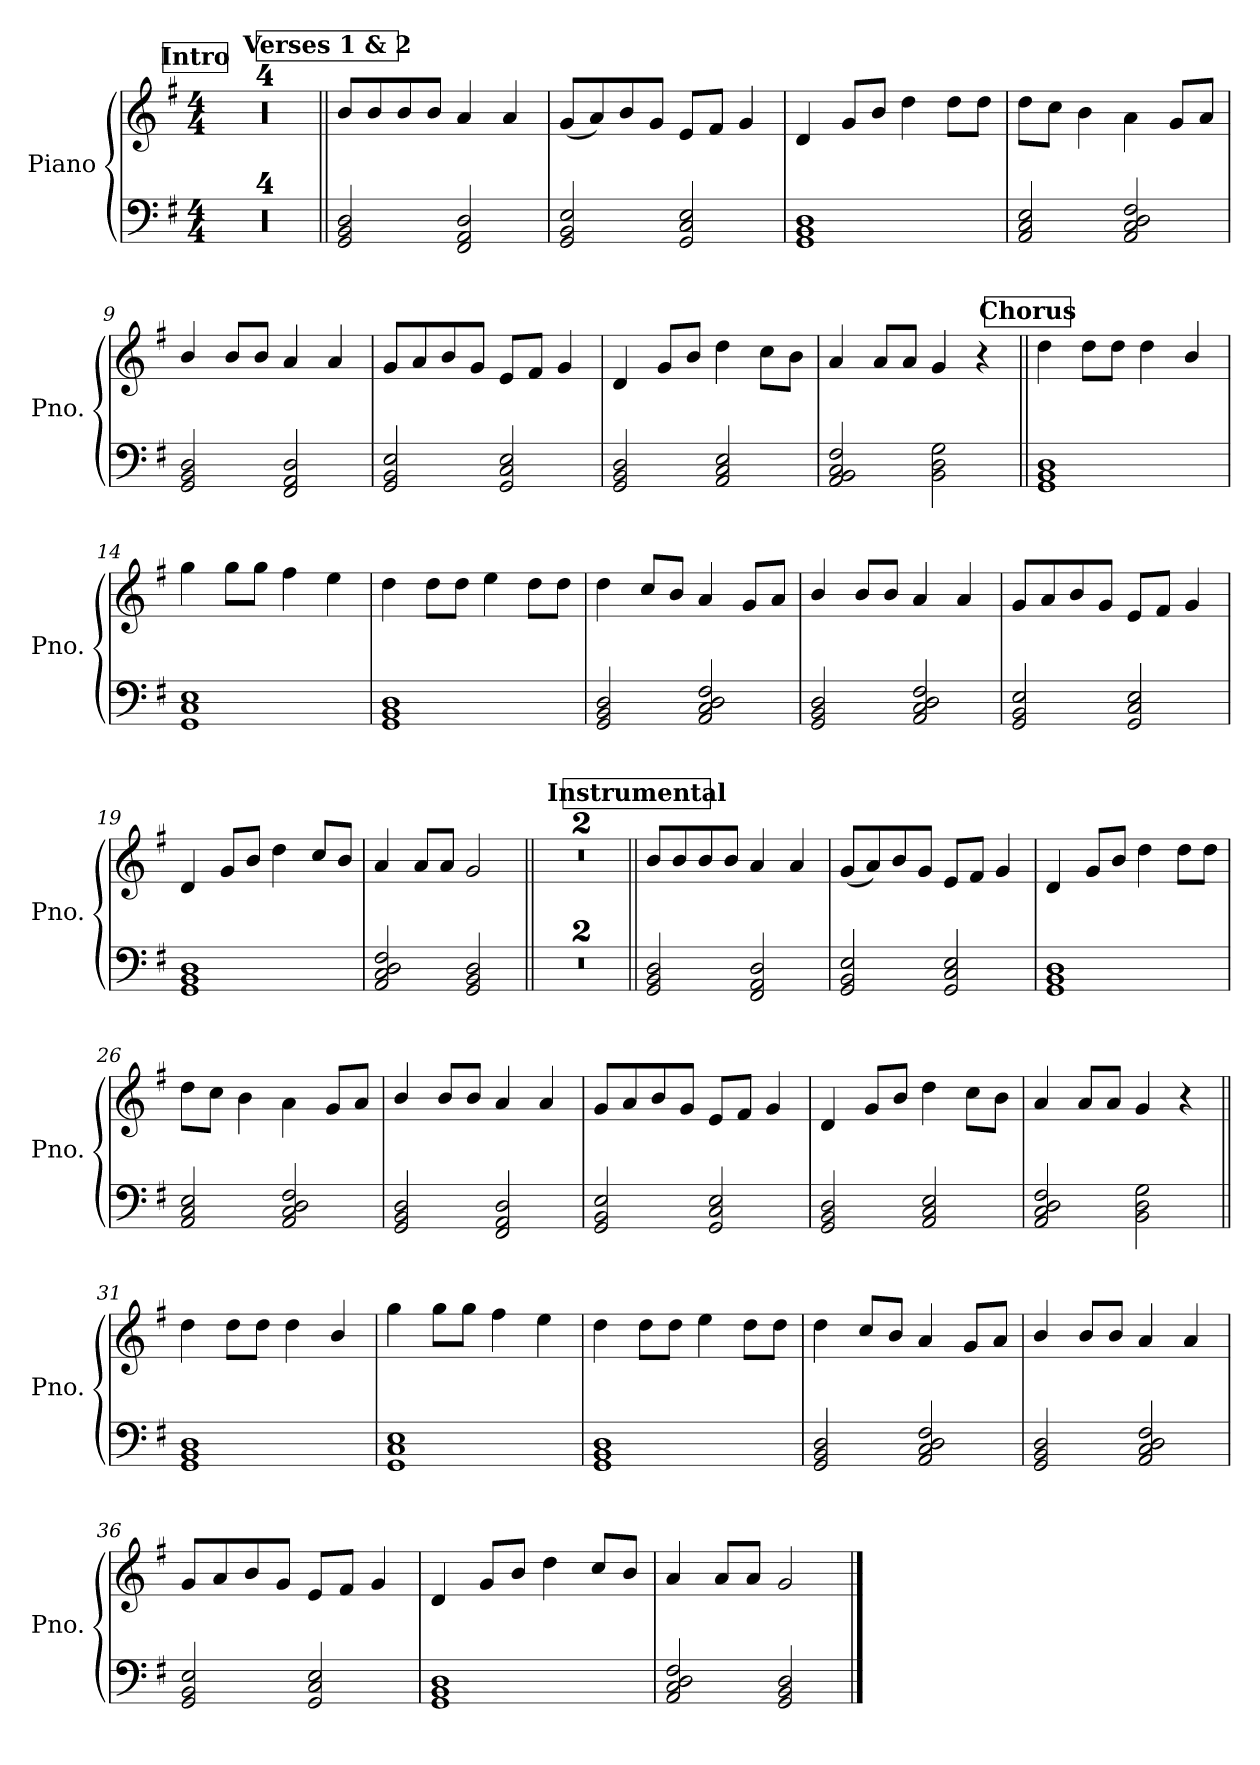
**kern	**kern
*part1	*part1
*staff2	*staff1
*I"Piano	*
*I'Pno.	*
*clefF4	*clefG2
*k[f#]	*k[f#]
*M4/4	*M4/4
*MM120	*MM120
!!LO:REH:place=s1:B:fs=14:t=Intro
=1	=1
1r	1r
=2	=2
1r	1r
=3	=3
1r	1r
=4	=4
1r	1r
!!LO:REH:place=s1:a:B:fs=14:t=Verses 1 & 2
=5||	=5||
2GG/ 2BB/ 2D/	8b/L
.	8b/
.	8b/
.	8b/J
2FF#/ 2AA/ 2D/	4a/
.	4a/
=6	=6
2GG/ 2BB/ 2E/	(<8g/L
.	8a/)
.	8b/
.	8g/J
2GG/ 2C/ 2E/	8e/L
.	8f#/J
.	4g/
=7	=7
1GG 1BB 1D	4d/
.	8g/L
.	8b/J
.	4dd\
.	8dd\L
.	8dd\J
=8	=8
2AA/ 2C/ 2E/	8dd\L
.	8cc\J
.	4b\
2AA/ 2C/ 2D/ 2F#/	4a\
.	8g/L
.	8a/J
=9	=9
2GG/ 2BB/ 2D/	4b/
.	8b/L
.	8b/J
2FF#/ 2AA/ 2D/	4a/
.	4a/
=10	=10
2GG/ 2BB/ 2E/	8g/L
.	8a/
.	8b/
.	8g/J
2GG/ 2C/ 2E/	8e/L
.	8f#/J
.	4g/
!!LO:LB:g=z
=11	=11
2GG/ 2BB/ 2D/	4d/
.	8g/L
.	8b/J
2AA/ 2C/ 2E/	4dd\
.	8cc\L
.	8b\J
=12	=12
2AA/ 2BB/ 2C/ 2F#/	4a/
.	8a/L
.	8a/J
2BB\ 2D\ 2G\	4g/
.	4r
!!LO:REH:place=s1:a:B:fs=14:t=Chorus
=13||	=13||
1GG 1BB 1D	4dd\
.	8dd\L
.	8dd\J
.	4dd\
.	4b/
=14	=14
1GG 1C 1E	4gg\
.	8gg\L
.	8gg\J
.	4ff#\
.	4ee\
=15	=15
1GG 1BB 1D	4dd\
.	8dd\L
.	8dd\J
.	4ee\
.	8dd\L
.	8dd\J
=16	=16
2GG/ 2BB/ 2D/	4dd\
.	8cc/L
.	8b/J
2AA/ 2C/ 2D/ 2F#/	4a/
.	8g/L
.	8a/J
=17	=17
2GG/ 2BB/ 2D/	4b/
.	8b/L
.	8b/J
2AA/ 2C/ 2D/ 2F#/	4a/
.	4a/
!!LO:LB:g=z
=18	=18
2GG/ 2BB/ 2E/	8g/L
.	8a/
.	8b/
.	8g/J
2GG/ 2C/ 2E/	8e/L
.	8f#/J
.	4g/
=19	=19
1GG 1BB 1D	4d/
.	8g/L
.	8b/J
.	4dd\
.	8cc/L
.	8b/J
=20	=20
2AA/ 2C/ 2D/ 2F#/	4a/
.	8a/L
.	8a/J
2GG/ 2BB/ 2D/	2g/
=21||	=21||
1r	1r
=22	=22
1r	1r
!!LO:REH:place=s1:a:B:fs=14:t=Instrumental
=23||	=23||
2GG/ 2BB/ 2D/	8b/L
.	8b/
.	8b/
.	8b/J
2FF#/ 2AA/ 2D/	4a/
.	4a/
=24	=24
2GG/ 2BB/ 2E/	(<8g/L
.	8a/)
.	8b/
.	8g/J
2GG/ 2C/ 2E/	8e/L
.	8f#/J
.	4g/
=25	=25
1GG 1BB 1D	4d/
.	8g/L
.	8b/J
.	4dd\
.	8dd\L
.	8dd\J
!!LO:LB:g=z
=26	=26
2AA/ 2C/ 2E/	8dd\L
.	8cc\J
.	4b\
2AA/ 2C/ 2D/ 2F#/	4a\
.	8g/L
.	8a/J
=27	=27
2GG/ 2BB/ 2D/	4b/
.	8b/L
.	8b/J
2FF#/ 2AA/ 2D/	4a/
.	4a/
=28	=28
2GG/ 2BB/ 2E/	8g/L
.	8a/
.	8b/
.	8g/J
2GG/ 2C/ 2E/	8e/L
.	8f#/J
.	4g/
=29	=29
2GG/ 2BB/ 2D/	4d/
.	8g/L
.	8b/J
2AA/ 2C/ 2E/	4dd\
.	8cc\L
.	8b\J
=30	=30
2AA/ 2C/ 2D/ 2F#/	4a/
.	8a/L
.	8a/J
2BB\ 2D\ 2G\	4g/
.	4r
=31||	=31||
1GG 1BB 1D	4dd\
.	8dd\L
.	8dd\J
.	4dd\
.	4b/
=32	=32
1GG 1C 1E	4gg\
.	8gg\L
.	8gg\J
.	4ff#\
.	4ee\
!!LO:LB:g=z
=33	=33
1GG 1BB 1D	4dd\
.	8dd\L
.	8dd\J
.	4ee\
.	8dd\L
.	8dd\J
=34	=34
2GG/ 2BB/ 2D/	4dd\
.	8cc/L
.	8b/J
2AA/ 2C/ 2D/ 2F#/	4a/
.	8g/L
.	8a/J
=35	=35
2GG/ 2BB/ 2D/	4b/
.	8b/L
.	8b/J
2AA/ 2C/ 2D/ 2F#/	4a/
.	4a/
=36	=36
2GG/ 2BB/ 2E/	8g/L
.	8a/
.	8b/
.	8g/J
2GG/ 2C/ 2E/	8e/L
.	8f#/J
.	4g/
=37	=37
1GG 1BB 1D	4d/
.	8g/L
.	8b/J
.	4dd\
.	8cc/L
.	8b/J
=38	=38
2AA/ 2C/ 2D/ 2F#/	4a/
.	8a/L
.	8a/J
2GG/ 2BB/ 2D/	2g/
==	==
*-	*-
